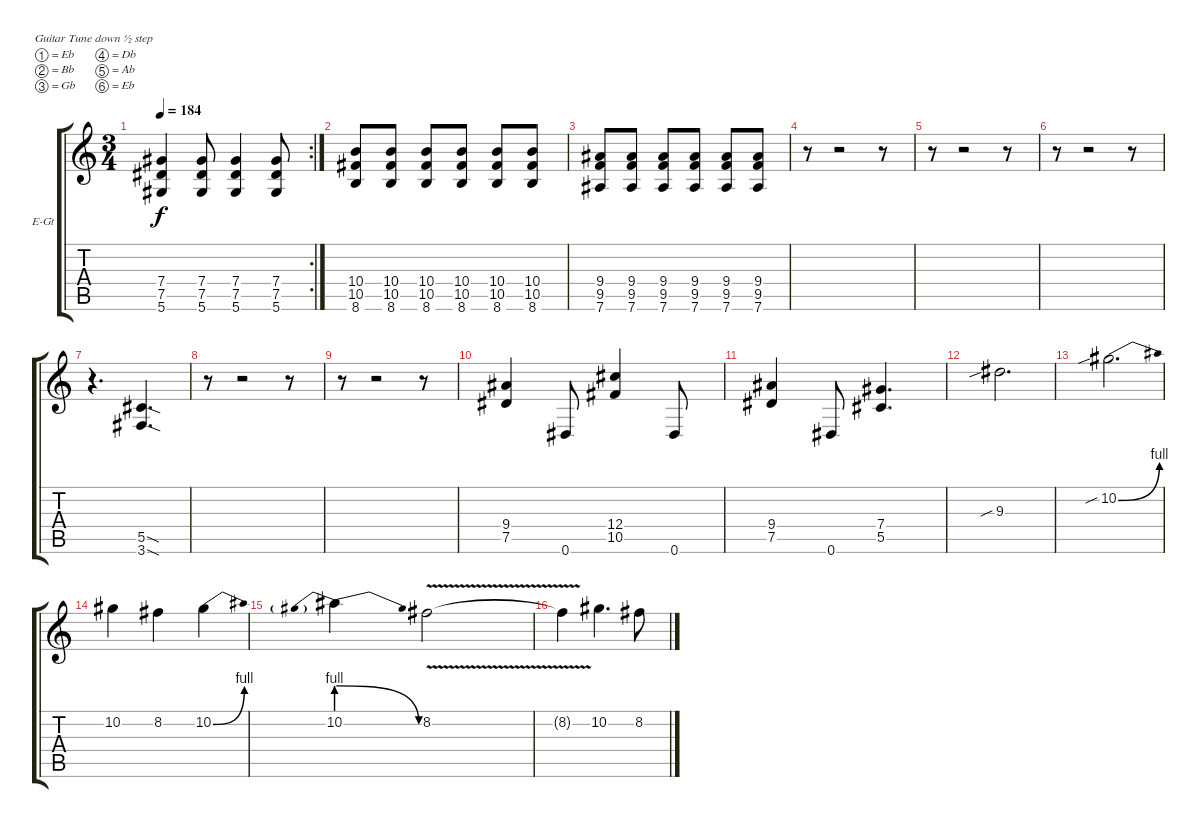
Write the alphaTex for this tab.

\bracketExtendMode groupsimilarinstruments
\firstSystemTrackNameOrientation horizontal
\otherSystemsTrackNameOrientation horizontal
\track ("Singer" "E-Gt") {instrument distortionguitar}
\staff {score tabs}
\tuning (Eb4 Bb3 Gb3 Db3 Ab2 Eb2)
\rc 2
\ts (3 4)
\tempo 184
\clef g2
\ks c
(7.4 7.5 5.6).4{dy f} (7.4 7.5 5.6).8 (7.4 7.5 5.6).4 (7.4 7.5 5.6).8 |
(10.4 10.5 8.6).8 (10.4 10.5 8.6).8 (10.4 10.5 8.6).8 (10.4 10.5 8.6).8 (10.4 10.5 8.6).8 (10.4 10.5 8.6).8 |
(9.4 9.5 7.6).8 (9.4 9.5 7.6).8 (9.4 9.5 7.6).8 (9.4 9.5 7.6).8 (9.4 9.5 7.6).8 (9.4 9.5 7.6).8 |
r.8 r.2 r.8 |
r.8 r.2 r.8 |
r.8 r.2 r.8 |
r.4{d} (5.5{sod} 3.6{sod}).4{d} |
r.8 r.2 r.8 |
r.8 r.2 r.8 |
(9.4 7.5).4 0.6.8 (12.4 10.5).4 0.6.8 |
(9.4 7.5).4 0.6.8 (7.4 5.5).4{d} |
9.3{sib}.2{d} |
10.2{be (bend 0 0 60 4) sib}.2{d} |
10.2.4 8.2.4 10.2{be (bend 0 0 60 4)}.4 |
10.2{be (prebendrelease 0 4 60 0)}.4 8.2{v}.2 |
8.2{v t}.4 10.2.4{d} 8.2.8
